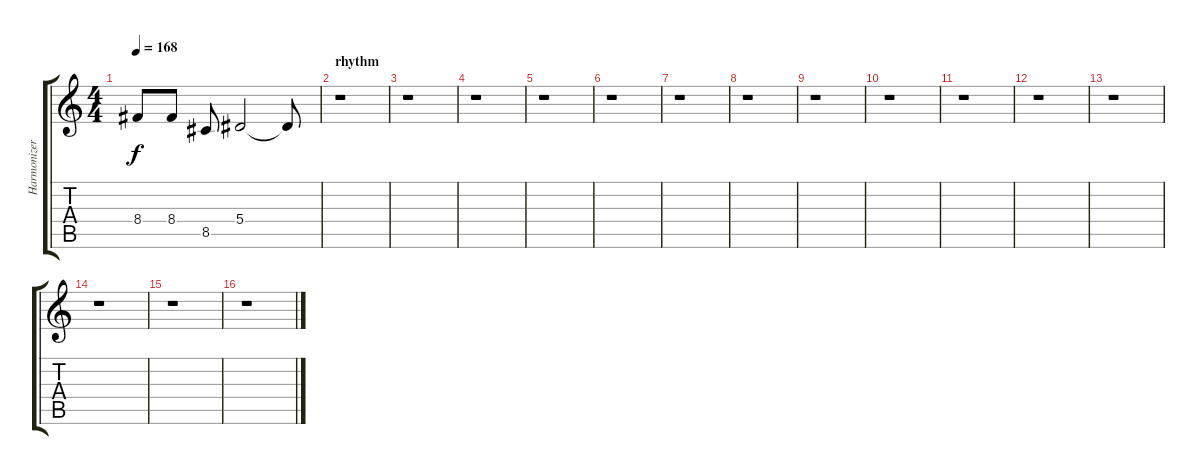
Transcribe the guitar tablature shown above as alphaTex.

\track ("Harmonizer" "Harmonizer") {instrument distortionguitar}
\staff {score tabs}
\tuning (C4 G3 Eb3 Bb2 F2 C2) {hide}
\ts (4 4)
\tempo 168
\clef g2
\ks c
8.4.8{dy f} 8.4.8 8.5.8 5.4.2 5.4{t}.8 |
\section ("" "rhythm")
r.1 |
r.1 |
r.1 |
r.1 |
r.1 |
r.1 |
r.1 |
r.1 |
r.1 |
r.1 |
r.1 |
r.1 |
r.1 |
r.1 |
r.1
